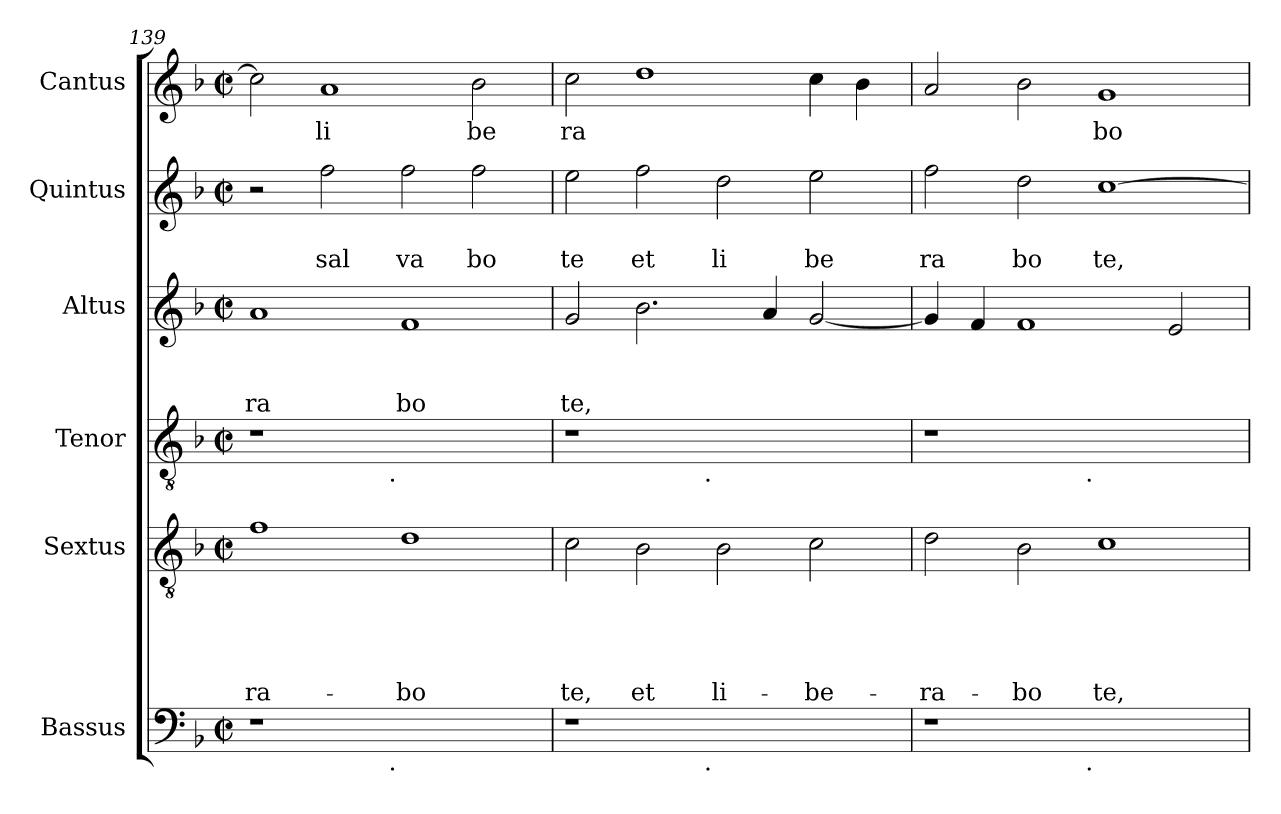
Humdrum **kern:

**kern	**kern	**text	**text	**text	**text	**text	**kern	**kern	**text	**text	**text	**kern	**text	**text	**kern	**text
*part6	*part5	*part5	*part5	*part5	*part5	*part5	*part4	*part3	*part3	*part3	*part3	*part2	*part2	*part2	*part1	*part1
*staff6	*staff5	*staff5	*staff5	*staff5	*staff5	*staff5	*staff4	*staff3	*staff3	*staff3	*staff3	*staff2	*staff2	*staff2	*staff1	*staff1
*I"Bassus	*I"Sextus	*	*	*	*	*	*I"Tenor	*I"Altus	*	*	*	*I"Quintus	*	*	*I"Cantus	*
*clefF4	*clefGv2	*	*	*	*	*	*clefGv2	*clefG2	*	*	*	*clefG2	*	*	*clefG2	*
*k[b-]	*k[b-]	*	*	*	*	*	*k[b-]	*k[b-]	*	*	*	*k[b-]	*	*	*k[b-]	*
*F:	*F:	*	*	*	*	*	*F:	*F:	*	*	*	*F:	*	*	*F:	*
*M2/2	*M2/2	*	*	*	*	*	*M2/2	*M2/2	*	*	*	*M2/2	*	*	*M2/2	*
*met(c|)	*met(c|)	*	*	*	*	*	*met(c|)	*met(c|)	*	*	*	*met(c|)	*	*	*met(c|)	*
=139	=139	=139	=139	=139	=139	=139	=139	=139	=139	=139	=139	=139	=139	=139	=139	=139
!	!	!	!	!	!	!LO:LY:b	!	!	!	!	!LO:LY:b	!	!	!	!	!
*^	*	*	*	*	*	*	*^	*	*	*	*	*	*	*	*	*
1r	2ryy	1f	.	.	.	.	-ra-	1r	2ryy	1a	.	.	ra	2r	.	.	2cc\]	.
!	!	!	!	!	!	!	!	!	!	!	!	!	!	!	!	!LO:LY:b	!	!LO:LY:b
.	4...ryy	.	.	.	.	.	.	.	4...ryy	.	.	.	.	2ff\	.	sal	1a	li
!	!	!	!	!	!	!	!	!	!LO:TX:b:t=.	!	!	!	!	!	!	!	!	!
!	!LO:TX:b:t=.	!	!	!	!	!	!	!	!	!	!	!	!	!	!	!	!	!
.	1ryy	.	.	.	.	.	.	.	1ryy	.	.	.	.	.	.	.	.	.
!	!	!	!	!	!	!	!LO:LY:b	!	!	!	!	!	!LO:LY:b	!	!	!LO:LY:b	!	!
1ryy	.	1d	.	.	.	.	-bo	1ryy	.	1f	.	.	bo	2ff\	.	va	.	.
!	!	!	!	!	!	!	!	!	!	!	!	!	!	!	!	!LO:LY:b	!	!LO:LY:b
.	.	.	.	.	.	.	.	.	.	.	.	.	.	2ff\	.	bo	2b-\	be
.	32ryy	.	.	.	.	.	.	.	32ryy	.	.	.	.	.	.	.	.	.
=140	=140	=140	=140	=140	=140	=140	=140	=140	=140	=140	=140	=140	=140	=140	=140	=140	=140	=140
!	!	!	!	!	!	!	!LO:LY:b	!	!	!	!	!	!LO:LY:b	!	!	!LO:LY:b	!	!LO:LY:b
1r	2ryy	2c\	.	.	.	.	te,	1r	2ryy	2g/	.	.	te,	2ee\	.	te	2cc\	ra
!	!	!	!	!	!	!	!LO:LY:b	!	!	!	!	!	!	!	!	!LO:LY:b	!	!
.	4...ryy	2B-\	.	.	.	.	et	.	4...ryy	2.b-\	.	.	.	2ff\	.	et	1dd	.
!	!	!	!	!	!	!	!	!	!LO:TX:b:t=.	!	!	!	!	!	!	!	!	!
!	!LO:TX:b:t=.	!	!	!	!	!	!	!	!	!	!	!	!	!	!	!	!	!
.	1ryy	.	.	.	.	.	.	.	1ryy	.	.	.	.	.	.	.	.	.
!	!	!	!	!	!	!	!LO:LY:b	!	!	!	!	!	!	!	!	!LO:LY:b	!	!
1ryy	.	2B-\	.	.	.	.	li-	1ryy	.	.	.	.	.	2dd\	.	li	.	.
.	.	.	.	.	.	.	.	.	.	4a/	.	.	.	.	.	.	.	.
!	!	!	!	!	!	!	!LO:LY:b	!	!	!	!	!	!	!	!	!LO:LY:b	!	!
.	.	2c\	.	.	.	.	-be-	.	.	[<2g/	.	.	.	2ee\	.	be	4cc\	.
.	.	.	.	.	.	.	.	.	.	.	.	.	.	.	.	.	4b-\	.
.	32ryy	.	.	.	.	.	.	.	32ryy	.	.	.	.	.	.	.	.	.
=141	=141	=141	=141	=141	=141	=141	=141	=141	=141	=141	=141	=141	=141	=141	=141	=141	=141	=141
!	!	!	!	!	!	!	!LO:LY:b	!	!	!	!	!	!	!	!	!LO:LY:b	!	!
1r	2ryy	2d\	.	.	.	.	-ra-	1r	2ryy	4g/]	.	.	.	2ff\	.	ra	2a/	.
.	.	.	.	.	.	.	.	.	.	4f/	.	.	.	.	.	.	.	.
!	!	!	!	!	!	!	!LO:LY:b	!	!	!	!	!	!	!	!	!LO:LY:b	!	!
.	4...ryy	2B-\	.	.	.	.	-bo	.	4...ryy	1f	.	.	.	2dd\	.	bo	2b-\	.
!	!	!	!	!	!	!	!	!	!LO:TX:b:t=.	!	!	!	!	!	!	!	!	!
!	!LO:TX:b:t=.	!	!	!	!	!	!	!	!	!	!	!	!	!	!	!	!	!
.	1ryy	.	.	.	.	.	.	.	1ryy	.	.	.	.	.	.	.	.	.
!	!	!	!	!	!	!	!LO:LY:b	!	!	!	!	!	!	!	!	!LO:LY:b	!	!LO:LY:b
1ryy	.	1c	.	.	.	.	te,	1ryy	.	.	.	.	.	[>1cc	.	te,	1g	bo
.	.	.	.	.	.	.	.	.	.	2e/	.	.	.	.	.	.	.	.
.	32ryy	.	.	.	.	.	.	.	32ryy	.	.	.	.	.	.	.	.	.
*v	*v	*	*	*	*	*	*	*v	*v	*	*	*	*	*	*	*	*	*
=	=	=	=	=	=	=	=	=	=	=	=	=	=	=	=	=
*-	*-	*-	*-	*-	*-	*-	*-	*-	*-	*-	*-	*-	*-	*-	*-	*-
